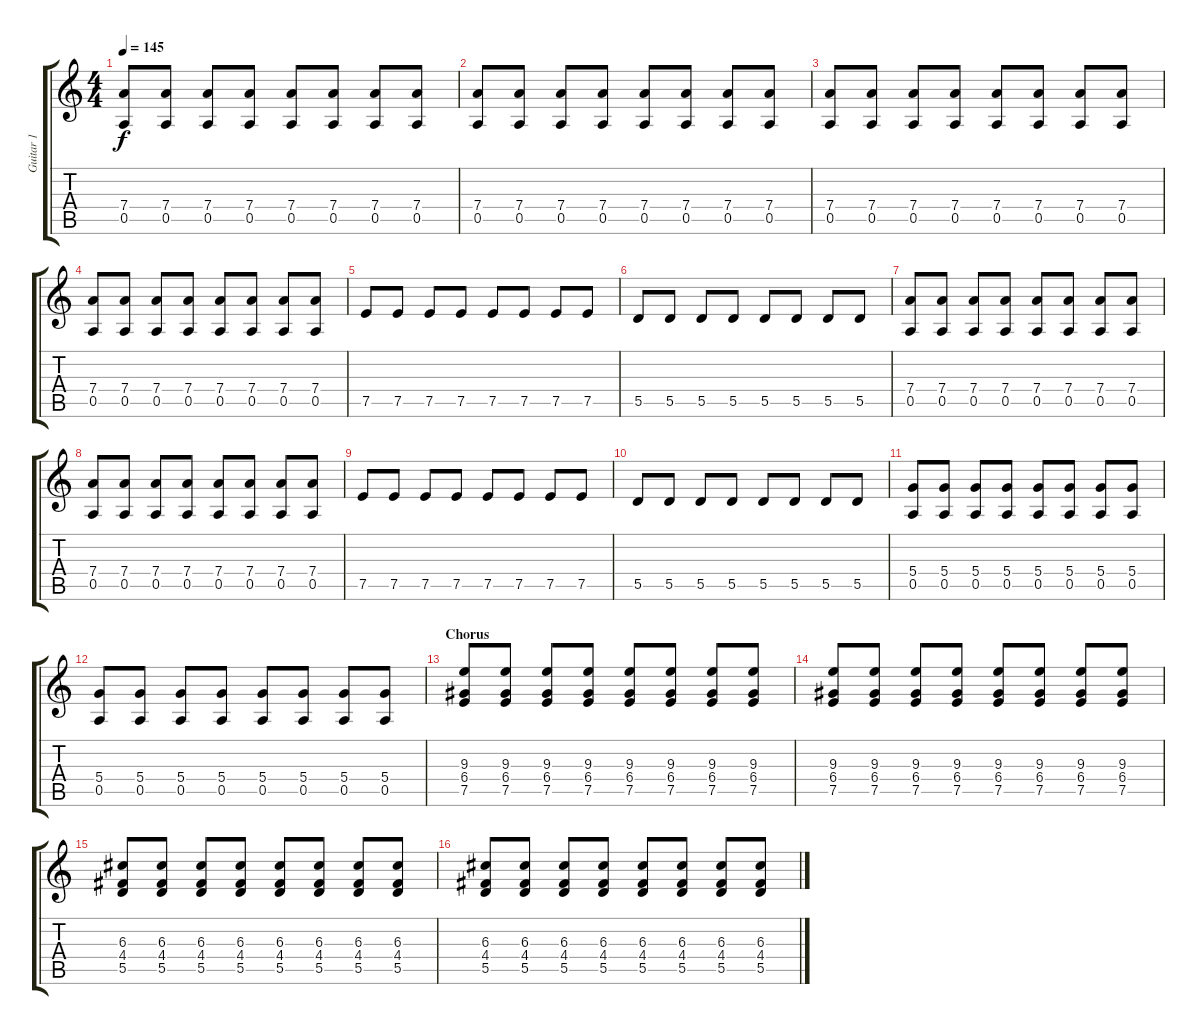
\track ("Guitar 1" "Guitar 1") {instrument electricguitarjazz}
\staff {score tabs}
\tuning (E4 B3 G3 D3 A2 E2) {hide}
\ts (4 4)
\tempo 145
\clef g2
\ks c
(7.4 0.5).8{dy f} (7.4 0.5).8 (7.4 0.5).8 (7.4 0.5).8 (7.4 0.5).8 (7.4 0.5).8 (7.4 0.5).8 (7.4 0.5).8 |
(7.4 0.5).8 (7.4 0.5).8 (7.4 0.5).8 (7.4 0.5).8 (7.4 0.5).8 (7.4 0.5).8 (7.4 0.5).8 (7.4 0.5).8 |
(7.4 0.5).8 (7.4 0.5).8 (7.4 0.5).8 (7.4 0.5).8 (7.4 0.5).8 (7.4 0.5).8 (7.4 0.5).8 (7.4 0.5).8 |
(7.4 0.5).8 (7.4 0.5).8 (7.4 0.5).8 (7.4 0.5).8 (7.4 0.5).8 (7.4 0.5).8 (7.4 0.5).8 (7.4 0.5).8 |
7.5.8 7.5.8 7.5.8 7.5.8 7.5.8 7.5.8 7.5.8 7.5.8 |
5.5.8 5.5.8 5.5.8 5.5.8 5.5.8 5.5.8 5.5.8 5.5.8 |
(7.4 0.5).8 (7.4 0.5).8 (7.4 0.5).8 (7.4 0.5).8 (7.4 0.5).8 (7.4 0.5).8 (7.4 0.5).8 (7.4 0.5).8 |
(7.4 0.5).8 (7.4 0.5).8 (7.4 0.5).8 (7.4 0.5).8 (7.4 0.5).8 (7.4 0.5).8 (7.4 0.5).8 (7.4 0.5).8 |
7.5.8 7.5.8 7.5.8 7.5.8 7.5.8 7.5.8 7.5.8 7.5.8 |
5.5.8 5.5.8 5.5.8 5.5.8 5.5.8 5.5.8 5.5.8 5.5.8 |
(5.4 0.5).8{instrument overdrivenguitar} (5.4 0.5).8 (5.4 0.5).8 (5.4 0.5).8 (5.4 0.5).8 (5.4 0.5).8 (5.4 0.5).8 (5.4 0.5).8 |
(5.4 0.5).8 (5.4 0.5).8 (5.4 0.5).8 (5.4 0.5).8 (5.4 0.5).8 (5.4 0.5).8 (5.4 0.5).8 (5.4 0.5).8 |
\section ("" "Chorus")
(9.3 6.4 7.5).8 (9.3 6.4 7.5).8 (9.3 6.4 7.5).8 (9.3 6.4 7.5).8 (9.3 6.4 7.5).8 (9.3 6.4 7.5).8 (9.3 6.4 7.5).8 (9.3 6.4 7.5).8 |
(9.3 6.4 7.5).8 (9.3 6.4 7.5).8 (9.3 6.4 7.5).8 (9.3 6.4 7.5).8 (9.3 6.4 7.5).8 (9.3 6.4 7.5).8 (9.3 6.4 7.5).8 (9.3 6.4 7.5).8 |
(6.3 4.4 5.5).8 (6.3 4.4 5.5).8 (6.3 4.4 5.5).8 (6.3 4.4 5.5).8 (6.3 4.4 5.5).8 (6.3 4.4 5.5).8 (6.3 4.4 5.5).8 (6.3 4.4 5.5).8 |
(6.3 4.4 5.5).8 (6.3 4.4 5.5).8 (6.3 4.4 5.5).8 (6.3 4.4 5.5).8 (6.3 4.4 5.5).8 (6.3 4.4 5.5).8 (6.3 4.4 5.5).8 (6.3 4.4 5.5).8
